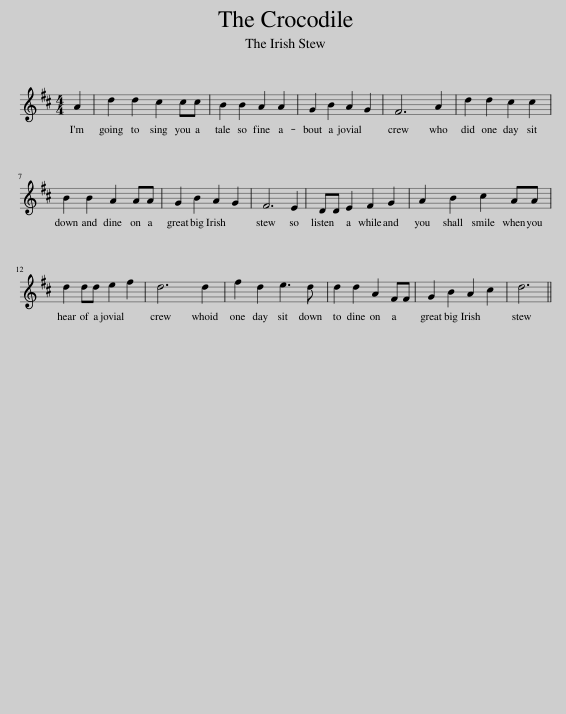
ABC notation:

X:1
L:1/8
M:4/4
I:linebreak $
K:D
V:1 treble
V:1
 A2 | d2 d2 c2 cc | B2 B2 A2 A2 | G2 B2 A2 G2 | F6 A2 | %5
 d2 d2 c2 c2 |$ B2 B2 A2 AA | G2 B2 A2 G2 | F6 E2 | DD E2 F2 G2 | %10
 A2 B2 c2 AA |$ d2 dd e2 f2 | d6 d2 | f2 d2 e3 d | d2 d2 A2 FF | %15
 G2 B2 A2 c2 | d6 || %17
